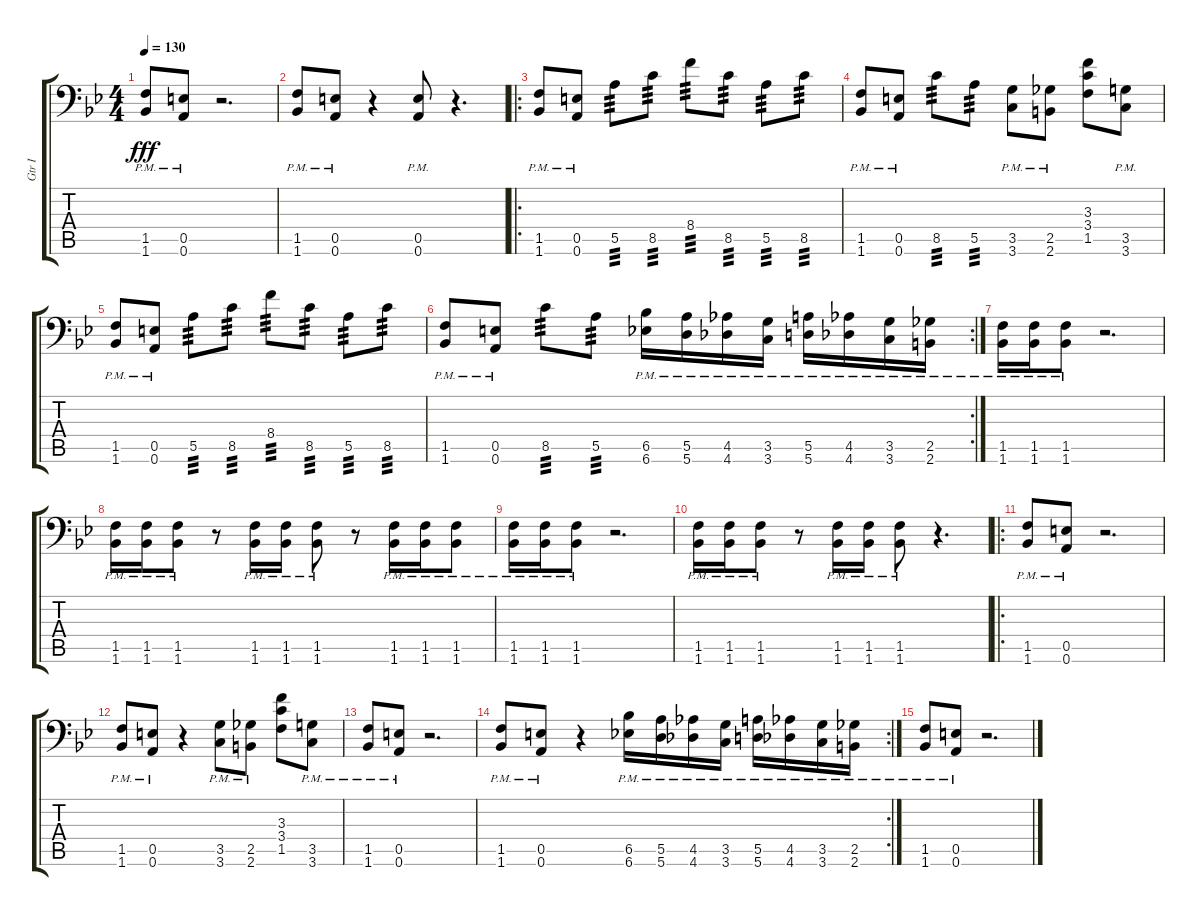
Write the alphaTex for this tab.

\track ("Gtr I" "Gtr I") {instrument distortionguitar}
\staff {score tabs}
\tuning (B3 Gb3 D3 A2 E2 A1) {hide}
\ts (4 4)
\tempo 130
\clef f4
\ks bb
(1.5{pm} 1.6{pm}).8{dy fff} (0.5{pm} 0.6{pm}).8 r.2{d} |
(1.5{pm} 1.6{pm}).8 (0.5{pm} 0.6{pm}).8 r.4 (0.5{pm} 0.6{pm}).8 r.4{d} |
\ro
(1.5{pm} 1.6{pm}).8 (0.5{pm} 0.6{pm}).8 5.5.8{tp 3} 8.5.8{tp 3} 8.4.8{tp 3} 8.5.8{tp 3} 5.5.8{tp 3} 8.5.8{tp 3} |
(1.5{pm} 1.6{pm}).8 (0.5{pm} 0.6{pm}).8 8.5.8{tp 3} 5.5.8{tp 3} (3.5{pm} 3.6{pm}).8 (2.5{pm} 2.6{pm}).8 (3.3 3.4 1.5).8 (3.5{pm} 3.6{pm}).8 |
(1.5{pm} 1.6{pm}).8 (0.5{pm} 0.6{pm}).8 5.5.8{tp 3} 8.5.8{tp 3} 8.4.8{tp 3} 8.5.8{tp 3} 5.5.8{tp 3} 8.5.8{tp 3} |
\rc 2
(1.5{pm} 1.6{pm}).8 (0.5{pm} 0.6{pm}).8 8.5.8{tp 3} 5.5.8{tp 3} (6.5{pm} 6.6{pm}).16 (5.5{pm} 5.6{pm}).16 (4.5{pm} 4.6{pm}).16 (3.5{pm} 3.6{pm}).16 (5.5{pm} 5.6{pm}).16 (4.5{pm} 4.6{pm}).16 (3.5{pm} 3.6{pm}).16 (2.5{pm} 2.6{pm}).16 |
(1.5{pm} 1.6{pm}).16 (1.5{pm} 1.6{pm}).16 (1.5{pm} 1.6{pm}).8 r.2{d} |
(1.5{pm} 1.6{pm}).16 (1.5{pm} 1.6{pm}).16 (1.5{pm} 1.6{pm}).8 r.8 (1.5{pm} 1.6{pm}).16 (1.5{pm} 1.6{pm}).16 (1.5{pm} 1.6{pm}).8 r.8 (1.5{pm} 1.6{pm}).16 (1.5{pm} 1.6{pm}).16 (1.5{pm} 1.6{pm}).8 |
(1.5{pm} 1.6{pm}).16 (1.5{pm} 1.6{pm}).16 (1.5{pm} 1.6{pm}).8 r.2{d} |
(1.5{pm} 1.6{pm}).16 (1.5{pm} 1.6{pm}).16 (1.5{pm} 1.6{pm}).8 r.8 (1.5{pm} 1.6{pm}).16 (1.5{pm} 1.6{pm}).16 (1.5{pm} 1.6{pm}).8 r.4{d} |
\ro
(1.5{pm} 1.6{pm}).8 (0.5{pm} 0.6{pm}).8 r.2{d} |
(1.5{pm} 1.6{pm}).8 (0.5{pm} 0.6{pm}).8 r.4 (3.5{pm} 3.6{pm}).8 (2.5{pm} 2.6{pm}).8 (3.3 3.4 1.5).8 (3.5{pm} 3.6{pm}).8 |
(1.5{pm} 1.6{pm}).8 (0.5{pm} 0.6{pm}).8 r.2{d} |
\rc 2
(1.5{pm} 1.6{pm}).8 (0.5{pm} 0.6{pm}).8 r.4 (6.5{pm} 6.6{pm}).16 (5.5{pm} 5.6{pm}).16 (4.5{pm} 4.6{pm}).16 (3.5{pm} 3.6{pm}).16 (5.5{pm} 5.6{pm}).16 (4.5{pm} 4.6{pm}).16 (3.5{pm} 3.6{pm}).16 (2.5{pm} 2.6{pm}).16 |
(1.5{pm} 1.6{pm}).8 (0.5{pm} 0.6{pm}).8 r.2{d}
